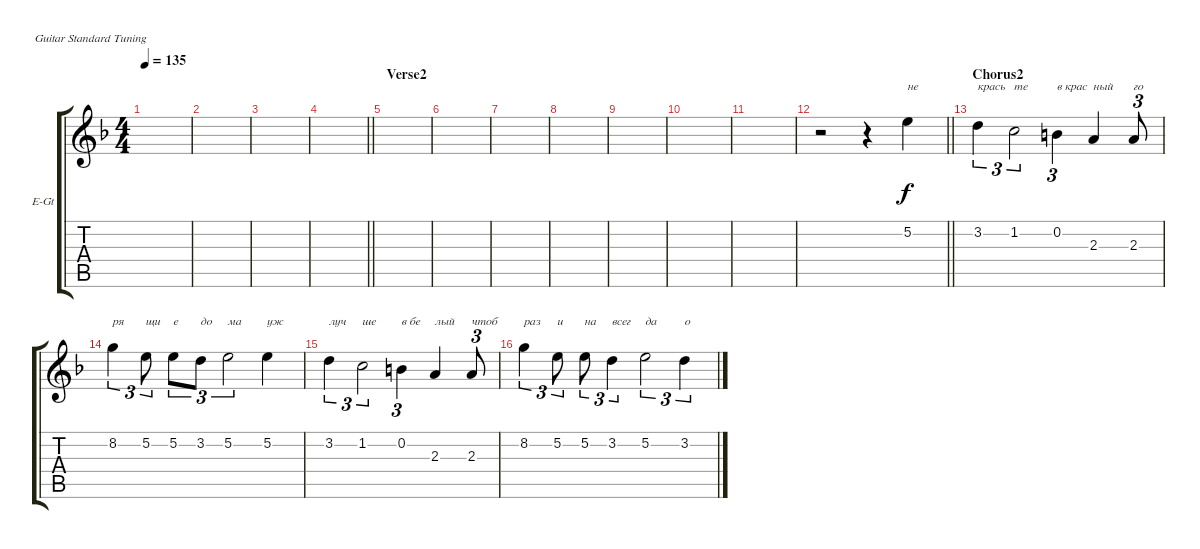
\bracketExtendMode groupsimilarinstruments
\firstSystemTrackNameOrientation horizontal
\otherSystemsTrackNameOrientation horizontal
\track ("vocal 1 (Artur Potemkin)" "E-Gt") {instrument electricguitarclean}
\staff {score tabs}
\tuning (E4 B3 G3 D3 A2 E2)
\ts (4 4)
\tempo 135
\clef g2
\scale
0.333333
\ks dminor
|
\scale
0.333333 |
\scale
0.333333 |
\scale
0.333333
\barLineRight lightlight
|
\section ("" "Verse2")
\scale
0.333333 |
\scale
0.333333 |
\scale
0.333333 |
\scale
0.333333 |
\scale
0.333333 |
\scale
0.333333 |
\scale
0.333333 |
\scale
0.333333
\barLineRight lightlight
r.2 r.4 5.2.4{txt "не"} |
\section ("" "Chorus2")
\scale
0.333333 3.2.4{tu (3 2) txt "крась"} 1.2.2{tu (3 2) txt "те"} 0.2.4{tu (3 2) txt "в крас"} 2.3.4{txt "ный"} 2.3.8{tu (3 2) txt "го"} |
\scale
0.333333 8.2.4{tu (3 2) txt "ря"} 5.2.8{tu (3 2) txt "щи"} 5.2.8{tu (3 2) txt "е"} 3.2.8{tu (3 2) txt "до"} 5.2.2{tu (3 2) txt "ма"} 5.2.4{txt "уж"} |
\scale
0.333333 3.2.4{tu (3 2) txt "луч"} 1.2.2{tu (3 2) txt "ше"} 0.2.4{tu (3 2) txt "в бе"} 2.3.4{txt "лый"} 2.3.8{tu (3 2) txt "чтоб"} |
\scale
0.333333 8.2.4{tu (3 2) txt "раз"} 5.2.8{tu (3 2) txt "и"} 5.2.8{tu (3 2) txt "на"} 3.2.4{tu (3 2) txt "всег"} 5.2.2{tu (3 2) txt "да"} 3.2.4{tu (3 2) txt "о"}
